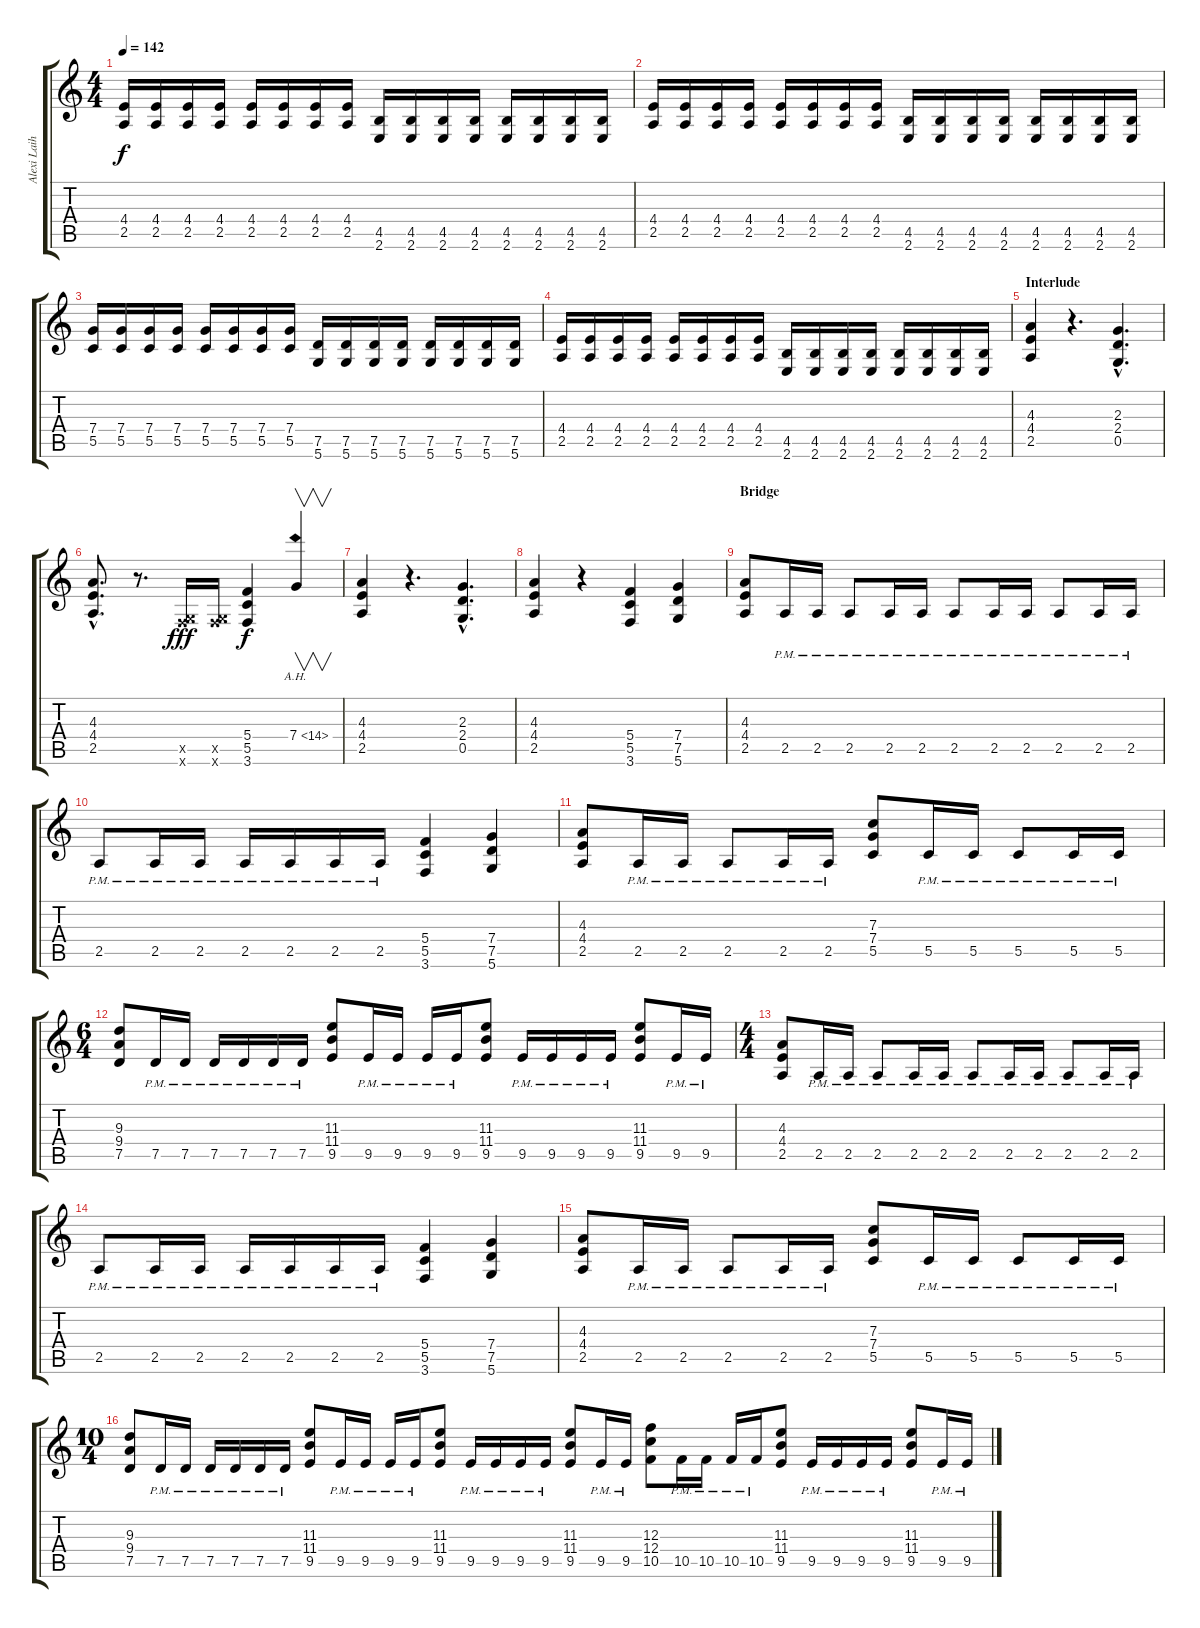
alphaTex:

\track ("Alexi Laiho" "Alexi Laih") {instrument distortionguitar}
\staff {score tabs}
\tuning (D4 A3 F3 C3 G2 D2) {hide}
\ts (4 4)
\tempo 142
\clef g2
\ks c
(4.4 2.5).16{dy f} (4.4 2.5).16 (4.4 2.5).16 (4.4 2.5).16 (4.4 2.5).16 (4.4 2.5).16 (4.4 2.5).16 (4.4 2.5).16 (4.5 2.6).16 (4.5 2.6).16 (4.5 2.6).16 (4.5 2.6).16 (4.5 2.6).16 (4.5 2.6).16 (4.5 2.6).16 (4.5 2.6).16 |
(4.4 2.5).16 (4.4 2.5).16 (4.4 2.5).16 (4.4 2.5).16 (4.4 2.5).16 (4.4 2.5).16 (4.4 2.5).16 (4.4 2.5).16 (4.5 2.6).16 (4.5 2.6).16 (4.5 2.6).16 (4.5 2.6).16 (4.5 2.6).16 (4.5 2.6).16 (4.5 2.6).16 (4.5 2.6).16 |
(7.4 5.5).16 (7.4 5.5).16 (7.4 5.5).16 (7.4 5.5).16 (7.4 5.5).16 (7.4 5.5).16 (7.4 5.5).16 (7.4 5.5).16 (7.5 5.6).16 (7.5 5.6).16 (7.5 5.6).16 (7.5 5.6).16 (7.5 5.6).16 (7.5 5.6).16 (7.5 5.6).16 (7.5 5.6).16 |
(4.4 2.5).16 (4.4 2.5).16 (4.4 2.5).16 (4.4 2.5).16 (4.4 2.5).16 (4.4 2.5).16 (4.4 2.5).16 (4.4 2.5).16 (4.5 2.6).16 (4.5 2.6).16 (4.5 2.6).16 (4.5 2.6).16 (4.5 2.6).16 (4.5 2.6).16 (4.5 2.6).16 (4.5 2.6).16 |
\section ("" "Interlude")
(4.3 4.4 2.5).4 r.4{d} (2.3{hac} 2.4{hac} 0.5{hac}).4{d} |
(4.3{hac} 4.4{hac} 2.5{hac}).8{d} r.8{d} (0.5{x} 3.6{x}).16{dy fff} (0.5{x} 3.6{x}).16 (5.4 5.5 3.6).4{dy f} 7.4{ah 7}.4{v} |
(4.3 4.4 2.5).4 r.4{d} (2.3{hac} 2.4{hac} 0.5{hac}).4{d} |
(4.3 4.4 2.5).4 r.4 (5.4 5.5 3.6).4 (7.4 7.5 5.6).4 |
\section ("" "Bridge")
(4.3 4.4 2.5).8 2.5{pm}.16 2.5{pm}.16 2.5{pm}.8 2.5{pm}.16 2.5{pm}.16 2.5{pm}.8 2.5{pm}.16 2.5{pm}.16 2.5{pm}.8 2.5{pm}.16 2.5{pm}.16 |
2.5{pm}.8 2.5{pm}.16 2.5{pm}.16 2.5{pm}.16 2.5{pm}.16 2.5{pm}.16 2.5{pm}.16 (5.4 5.5 3.6).4 (7.4 7.5 5.6).4 |
(4.3 4.4 2.5).8 2.5{pm}.16 2.5{pm}.16 2.5{pm}.8 2.5{pm}.16 2.5{pm}.16 (7.3 7.4 5.5).8 5.5{pm}.16 5.5{pm}.16 5.5{pm}.8 5.5{pm}.16 5.5{pm}.16 |
\ts (6 4)
(9.3 9.4 7.5).8 7.5{pm}.16 7.5{pm}.16 7.5{pm}.16 7.5{pm}.16 7.5{pm}.16 7.5{pm}.16 (11.3 11.4 9.5).8 9.5{pm}.16 9.5{pm}.16 9.5{pm}.16 9.5{pm}.16 (11.3 11.4 9.5).8 9.5{pm}.16 9.5{pm}.16 9.5{pm}.16 9.5{pm}.16 (11.3 11.4 9.5).8 9.5{pm}.16 9.5{pm}.16 |
\ts (4 4)
(4.3 4.4 2.5).8 2.5{pm}.16 2.5{pm}.16 2.5{pm}.8 2.5{pm}.16 2.5{pm}.16 2.5{pm}.8 2.5{pm}.16 2.5{pm}.16 2.5{pm}.8 2.5{pm}.16 2.5{pm}.16 |
2.5{pm}.8 2.5{pm}.16 2.5{pm}.16 2.5{pm}.16 2.5{pm}.16 2.5{pm}.16 2.5{pm}.16 (5.4 5.5 3.6).4 (7.4 7.5 5.6).4 |
(4.3 4.4 2.5).8 2.5{pm}.16 2.5{pm}.16 2.5{pm}.8 2.5{pm}.16 2.5{pm}.16 (7.3 7.4 5.5).8 5.5{pm}.16 5.5{pm}.16 5.5{pm}.8 5.5{pm}.16 5.5{pm}.16 |
\ts (10 4)
(9.3 9.4 7.5).8 7.5{pm}.16 7.5{pm}.16 7.5{pm}.16 7.5{pm}.16 7.5{pm}.16 7.5{pm}.16 (11.3 11.4 9.5).8 9.5{pm}.16 9.5{pm}.16 9.5{pm}.16 9.5{pm}.16 (11.3 11.4 9.5).8 9.5{pm}.16 9.5{pm}.16 9.5{pm}.16 9.5{pm}.16 (11.3 11.4 9.5).8 9.5{pm}.16 9.5{pm}.16 (12.3 12.4 10.5).8 10.5{pm}.16 10.5{pm}.16 10.5{pm}.16 10.5{pm}.16 (11.3 11.4 9.5).8 9.5{pm}.16 9.5{pm}.16 9.5{pm}.16 9.5{pm}.16 (11.3 11.4 9.5).8 9.5{pm}.16 9.5{pm}.16
